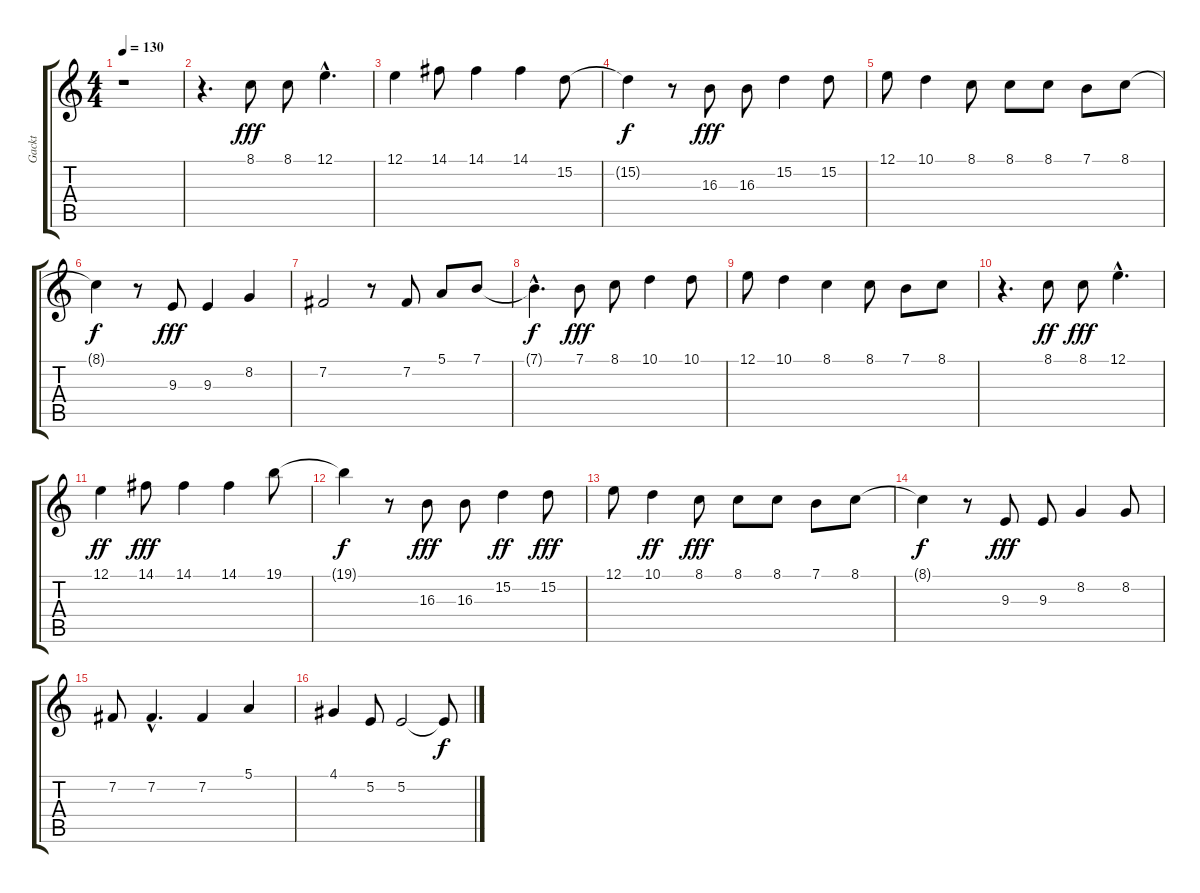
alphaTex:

\track ("Gackt" "Gackt") {instrument fiddle}
\staff {score tabs}
\tuning (E4 B3 G3 D3 A2 E2) {hide}
\ts (4 4)
\tempo 130
\clef g2
\ks c
r.1{dy f} |
r.4{d} 8.1.8{dy fff volume 12} 8.1.8 12.1{hac}.4{d} |
12.1.4 14.1.8 14.1.4 14.1.4 15.2.8 |
15.2{t}.4{dy f} r.8 16.3.8{dy fff} 16.3.8 15.2.4 15.2.8 |
12.1.8 10.1.4 8.1.8 8.1.8 8.1.8 7.1.8 8.1.8 |
8.1{t}.4{dy f} r.8 9.3.8{dy fff} 9.3.4 8.2.4 |
7.2.2 r.8 7.2.8 5.1.8 7.1.8 |
7.1{hac t}.4{d dy f} 7.1.8{dy fff} 8.1.8 10.1.4 10.1.8 |
12.1.8 10.1.4 8.1.4 8.1.8 7.1.8 8.1.8 |
r.4{d} 8.1.8{dy ff} 8.1.8{dy fff} 12.1{hac}.4{d} |
12.1.4{dy ff} 14.1.8{dy fff} 14.1.4 14.1.4 19.1.8 |
19.1{t}.4{dy f} r.8 16.3.8{dy fff} 16.3.8 15.2.4{dy ff} 15.2.8{dy fff} |
12.1.8 10.1.4{dy ff} 8.1.8{dy fff} 8.1.8 8.1.8 7.1.8 8.1.8 |
8.1{t}.4{dy f} r.8 9.3.8{dy fff} 9.3.8 8.2.4 8.2.8 |
7.2.8 7.2{hac}.4{d} 7.2.4 5.1.4 |
4.1.4 5.2.8 5.2.2 5.2{t}.8{dy f}
